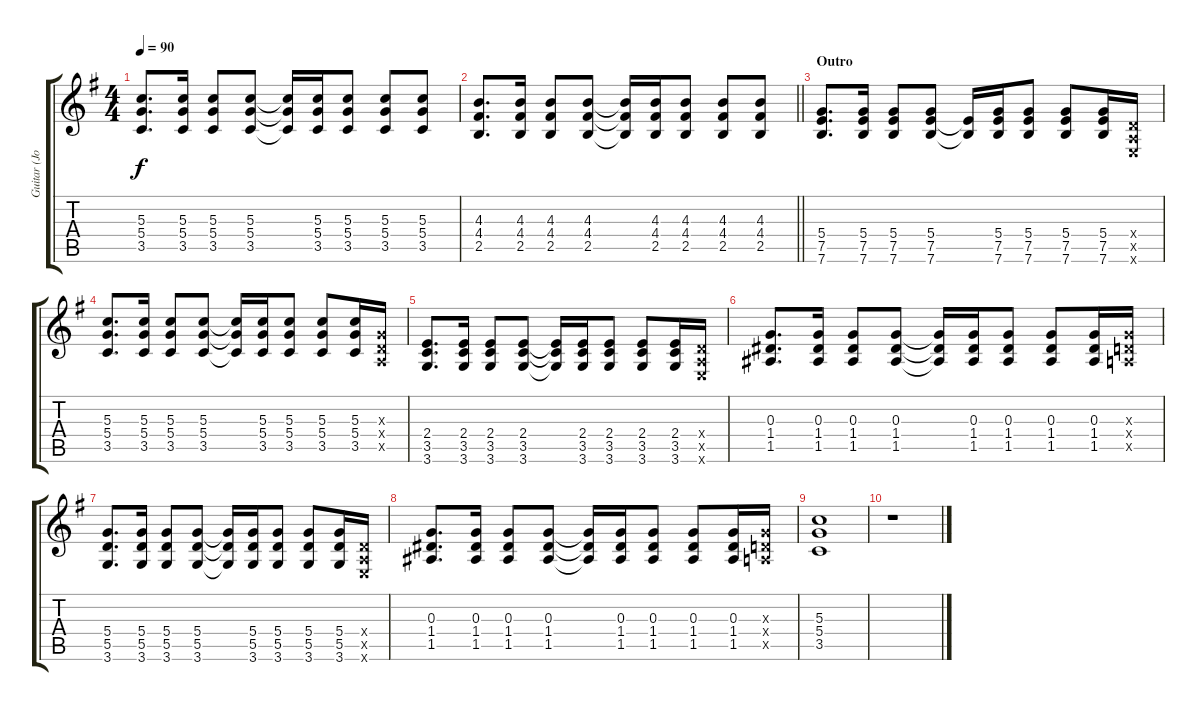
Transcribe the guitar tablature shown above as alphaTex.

\track ("Guitar (John LeCompt)" "Guitar (Jo") {instrument distortionguitar}
\staff {score tabs}
\tuning (E4 B3 G3 D3 A2 E2) {hide}
\ts (4 4)
\tempo 90
\clef g2
\ks g
(5.3 5.4 3.5).8{d dy f} (5.3 5.4 3.5).16 (5.3 5.4 3.5).8 (5.3 5.4 3.5).8 (5.3{t} 5.4{t} 3.5{t}).16 (5.3 5.4 3.5).16 (5.3 5.4 3.5).8 (5.3 5.4 3.5).8 (5.3 5.4 3.5).8 |
\barLineRight lightlight
(4.3 4.4 2.5).8{d} (4.3 4.4 2.5).16 (4.3 4.4 2.5).8 (4.3 4.4 2.5).8 (4.3{t} 4.4{t} 2.5{t}).16 (4.3 4.4 2.5).16 (4.3 4.4 2.5).8 (4.3 4.4 2.5).8 (4.3 4.4 2.5).8 |
\section ("" "Outro")
(5.4 7.5 7.6).8{d} (5.4 7.5 7.6).16 (5.4 7.5 7.6).8 (5.4 7.5 7.6).8 (7.5{t} 7.6{t}).16 (5.4 7.5 7.6).16 (5.4 7.5 7.6).8 (5.4 7.5 7.6).8 (5.4 7.5 7.6).16 (0.4{x} 0.5{x} 0.6{x}).16 |
(5.3 5.4 3.5).8{d} (5.3 5.4 3.5).16 (5.3 5.4 3.5).8 (5.3 5.4 3.5).8 (5.3{t} 5.4{t} 3.5{t}).16 (5.3 5.4 3.5).16 (5.3 5.4 3.5).8 (5.3 5.4 3.5).8 (5.3 5.4 3.5).16 (0.3{x} 0.4{x} 0.5{x}).16 |
(2.4 3.5 3.6).8{d} (2.4 3.5 3.6).16 (2.4 3.5 3.6).8 (2.4 3.5 3.6).8 (2.4{t} 3.5{t} 3.6{t}).16 (2.4 3.5 3.6).16 (2.4 3.5 3.6).8 (2.4 3.5 3.6).8 (2.4 3.5 3.6).16 (0.4{x} 0.5{x} 0.6{x}).16 |
(0.3 1.4 1.5).8{d} (0.3 1.4 1.5).16 (0.3 1.4 1.5).8 (0.3 1.4 1.5).8 (0.3{t} 1.4{t} 1.5{t}).16 (0.3 1.4 1.5).16 (0.3 1.4 1.5).8 (0.3 1.4 1.5).8 (0.3 1.4 1.5).16 (0.3{x} 0.4{x} 0.5{x}).16 |
(5.4 5.5 3.6).8{d} (5.4 5.5 3.6).16 (5.4 5.5 3.6).8 (5.4 5.5 3.6).8 (5.4{t} 5.5{t} 3.6{t}).16 (5.4 5.5 3.6).16 (5.4 5.5 3.6).8 (5.4 5.5 3.6).8 (5.4 5.5 3.6).16 (0.4{x} 0.5{x} 0.6{x}).16 |
(0.3 1.4 1.5).8{d} (0.3 1.4 1.5).16 (0.3 1.4 1.5).8 (0.3 1.4 1.5).8 (0.3{t} 1.4{t} 1.5{t}).16 (0.3 1.4 1.5).16 (0.3 1.4 1.5).8 (0.3 1.4 1.5).8 (0.3 1.4 1.5).16 (0.3{x} 0.4{x} 0.5{x}).16 |
(5.3 5.4 3.5).1 |
r.1
